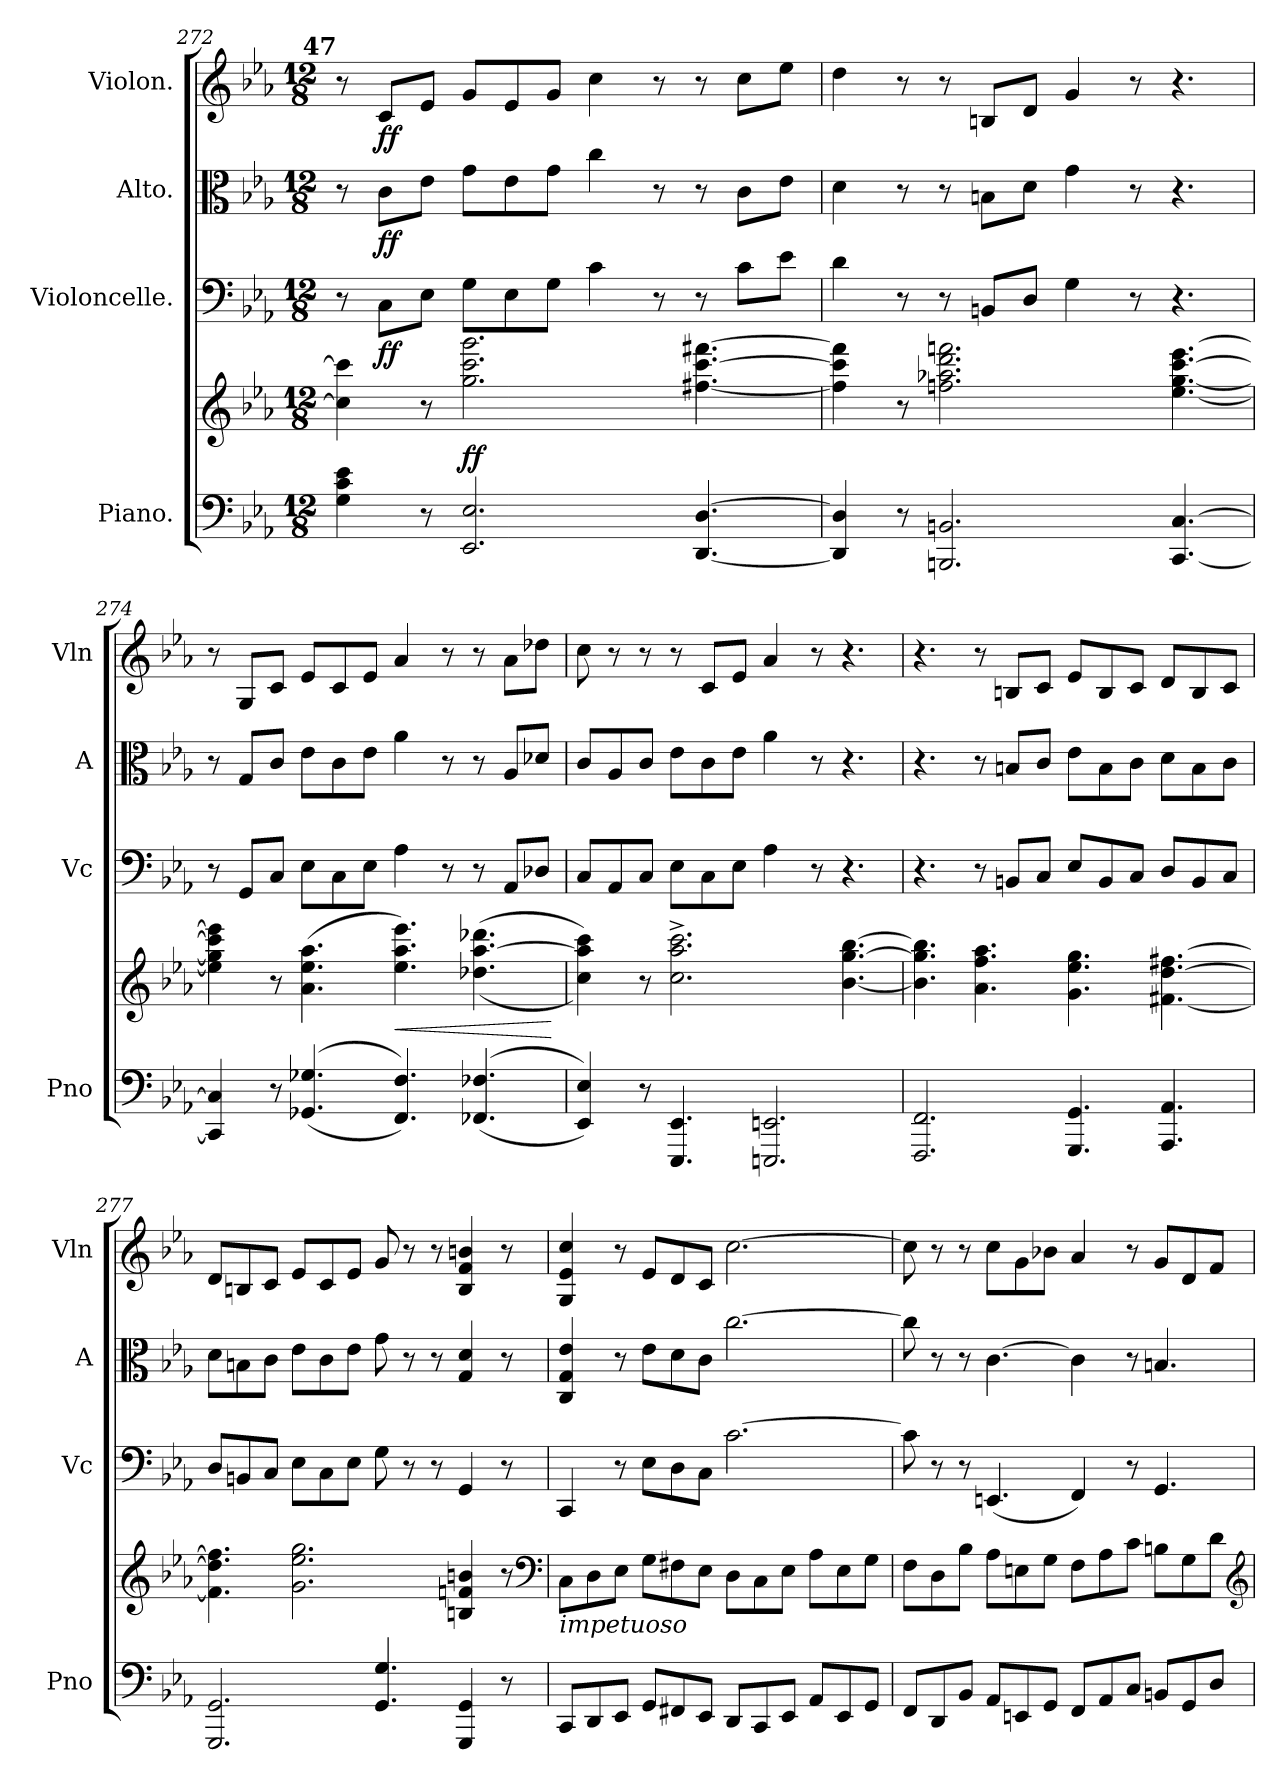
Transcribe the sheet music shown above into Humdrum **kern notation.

**kern	**kern	**dynam	**kern	**dynam	**kern	**dynam	**kern	**dynam
*part4	*part4	*part4	*part3	*part3	*part2	*part2	*part1	*part1
*staff5	*staff4	*staff4/5	*staff3	*staff3	*staff2	*staff2	*staff1	*staff1
*I"Piano.	*	*	*I"Violoncelle.	*	*I"Alto.	*	*I"Violon.	*
*I'Pno	*	*	*I'Vc	*	*I'A	*	*I'Vln	*
*clefF4	*clefG2	*	*clefF4	*	*clefC3	*	*clefG2	*
*k[b-e-a-]	*k[b-e-a-]	*	*k[b-e-a-]	*	*k[b-e-a-]	*	*k[b-e-a-]	*
*M12/8	*M12/8	*	*M12/8	*	*M12/8	*	*M12/8	*
=272	=272	=272	=272	=272	=272	=272	=272	=272
!	!	!	!	!	!	!	!LO:TX:a:B:rj:t=47	!
4G\ 4c\ 4e-\	4cc]\ 4ccc]\	.	8r	.	8r	.	8r	.
.	.	.	8C\L	ff	8c\L	ff	8c/L	ff
8r	8r	.	8E-\J	.	8e-\J	.	8e-/J	.
2.EE-/ 2.E-/	2.gg\ 2.ccc\ 2.ggg\	ff	8G\L	.	8g\L	.	8g/L	.
.	.	.	8E-\	.	8e-\	.	8e-/	.
.	.	.	8G\J	.	8g\J	.	8g/J	.
.	.	.	4c\	.	4cc\	.	4cc\	.
.	.	.	8r	.	8r	.	8r	.
[4.DD/ [4.D/	[4.ff#X\ [4.ccc\ [4.fff#X\	.	8r	.	8r	.	8r	.
.	.	.	8c\L	.	8c\L	.	8cc\L	.
.	.	.	8e-\J	.	8e-\J	.	8ee-\J	.
=273	=273	=273	=273	=273	=273	=273	=273	=273
4DD]/ 4D]/	4ff#]\ 4ccc]\ 4fff#]\	.	4d\	.	4d\	.	4dd\	.
8r	8r	.	8r	.	8r	.	8r	.
2.BBBn/ 2.BBn/	2.ffn\ 2.aa-X\ 2.ddd\ 2.fffn\	.	8r	.	8r	.	8r	.
.	.	.	8BBn/L	.	8Bn\L	.	8Bn/L	.
.	.	.	8D/J	.	8d\J	.	8d/J	.
.	.	.	4G\	.	4g\	.	4g/	.
.	.	.	8r	.	8r	.	8r	.
[4.CC/ [4.C/	[4.ee-\ [4.gg\ [4.ccc\ [4.eee-\	.	4.r	.	4.r	.	4.r	.
=274	=274	=274	=274	=274	=274	=274	=274	=274
4CC]/ 4C]/	4ee-]\ 4gg]\ 4ccc]\ 4eee-]\	.	8r	.	8r	.	8r	.
.	.	.	8GG/L	.	8G/L	.	8G/L	.
8r	8r	.	8C/J	.	8c/J	.	8c/J	.
(<(>4.GG-X/ 4.G-X/	(4.a-\ 4.ee-\ 4.aa-\	.	8E-\L	.	8e-\L	.	8e-/L	.
.	.	.	8C\	.	8c\	.	8c/	.
.	.	.	8E-\J	.	8e-\J	.	8e-/J	.
4.FF/ 4.F/))	4.ee-\ 4.aa-\ 4.eee-\)	<	4A-\	.	4a-\	.	4a-/	.
.	.	.	8r	.	8r	.	8r	.
(<(>4.FF-X/ 4.F-X/	(<(>4.dd-X\ [4.aa-\ 4.ddd-X\	.	8r	.	8r	.	8r	.
.	.	.	8AA-/L	.	8A-/L	.	8a-\L	.
.	.	.	8D-X/J	.	8d-X/J	.	8dd-X\J	.
.	.	[	.	.	.	.	.	.
=275	=275	=275	=275	=275	=275	=275	=275	=275
4EE-/ 4E-/))	4cc\ 4aa-]\ 4ccc\))	.	8C/L	.	8c/L	.	8cc\	.
.	.	.	8AA-/	.	8A-/	.	8r	.
8r	8r	.	8C/J	.	8c/J	.	8r	.
4.EEE-/ 4.EE-/	2.cc^\ 2.aa-^\ 2.ccc^\	.	8E-\L	.	8e-\L	.	8r	.
.	.	.	8C\	.	8c\	.	8c/L	.
.	.	.	8E-\J	.	8e-\J	.	8e-/J	.
2.EEEn/ 2.EEn/	.	.	4A-\	.	4a-\	.	4a-/	.
.	.	.	8r	.	8r	.	8r	.
.	[4.b-\ [4.gg\ [4.bb-\	.	4.r	.	4.r	.	4.r	.
=276	=276	=276	=276	=276	=276	=276	=276	=276
2.FFF/ 2.FF/	4.b-]\ 4.gg]\ 4.bb-]\	.	4.r	.	4.r	.	4.r	.
.	4.a-\ 4.ff\ 4.aa-\	.	8r	.	8r	.	8r	.
.	.	.	8BBn/L	.	8Bn/L	.	8Bn/L	.
.	.	.	8C/J	.	8c/J	.	8c/J	.
4.GGG/ 4.GG/	4.g\ 4.ee-\ 4.gg\	.	8E-/L	.	8e-\L	.	8e-/L	.
.	.	.	8BB/	.	8B\	.	8B/	.
.	.	.	8C/J	.	8c\J	.	8c/J	.
4.AAA-/ 4.AA-/	[4.f#X\ [4.dd\ [4.ff#X\	.	8D/L	.	8d\L	.	8d/L	.
.	.	.	8BB/	.	8B\	.	8B/	.
.	.	.	8C/J	.	8c\J	.	8c/J	.
=277	=277	=277	=277	=277	=277	=277	=277	=277
2.GGG/ 2.GG/	4.f#]\ 4.dd]\ 4.ff#]\	.	8D/L	.	8d\L	.	8d/L	.
.	.	.	8BBn/	.	8Bn\	.	8Bn/	.
.	.	.	8C/J	.	8c\J	.	8c/J	.
.	2.g\ 2.ee-\ 2.gg\	.	8E-\L	.	8e-\L	.	8e-/L	.
.	.	.	8C\	.	8c\	.	8c/	.
.	.	.	8E-\J	.	8e-\J	.	8e-/J	.
4.GG/ 4.G/	.	.	8G\	.	8g\	.	8g/	.
.	.	.	8r	.	8r	.	8r	.
.	.	.	8r	.	8r	.	8r	.
4GGG/ 4GG/	4Bn/ 4fn/ 4bn/	.	4GG/	.	4G/ 4d/	.	4B/ 4f/ 4bn/	.
8r	8r	.	8r	.	8r	.	8r	.
*	*clefF4	*	*	*	*	*	*	*
=278	=278	=278	=278	=278	=278	=278	=278	=278
!	!LO:TX:b:i:t=impetuoso	!	!	!	!	!	!	!
8CC/L	8C\L	.	4CC/	.	4C/ 4G/ 4e-/	.	4G/ 4e-/ 4cc/	.
8DD/	8D\	.	.	.	.	.	.	.
8EE-/J	8E-\J	.	8r	.	8r	.	8r	.
8GG/L	8G\L	.	8E-\L	.	8e-\L	.	8e-/L	.
8FF#X/	8F#X\	.	8D\	.	8d\	.	8d/	.
8EE-/J	8E-\J	.	8C\J	.	8c\J	.	8c/J	.
8DD/L	8D\L	.	[2.c\	.	[2.cc\	.	[2.cc\	.
8CC/	8C\	.	.	.	.	.	.	.
8EE-/J	8E-\J	.	.	.	.	.	.	.
8AA-/L	8A-\L	.	.	.	.	.	.	.
8EE-/	8E-\	.	.	.	.	.	.	.
8GG/J	8G\J	.	.	.	.	.	.	.
=279	=279	=279	=279	=279	=279	=279	=279	=279
8FF/L	8F\L	.	8c\]	.	8cc\]	.	8cc\]	.
8DD/	8D\	.	8r	.	8r	.	8r	.
8BB-/J	8B-\J	.	8r	.	8r	.	8r	.
8AA-/L	8A-\L	.	(4.EEn/	.	[4.c\	.	8cc\L	.
8EEn/	8En\	.	.	.	.	.	8g\	.
8GG/J	8G\J	.	.	.	.	.	8b-X\J	.
8FF/L	8F\L	.	4FF/)	.	4c\]	.	4a-/	.
8AA-/	8A-\	.	.	.	.	.	.	.
8C/J	8c\J	.	8r	.	8r	.	8r	.
8BBn/L	8Bn\L	.	4.GG/	.	4.Bn/	.	8g/L	.
8GG/	8G\	.	.	.	.	.	8d/	.
8D/J	8d\J	.	.	.	.	.	8f/J	.
*	*clefG2	*	*	*	*	*	*	*
=	=	=	=	=	=	=	=	=
*-	*-	*-	*-	*-	*-	*-	*-	*-
